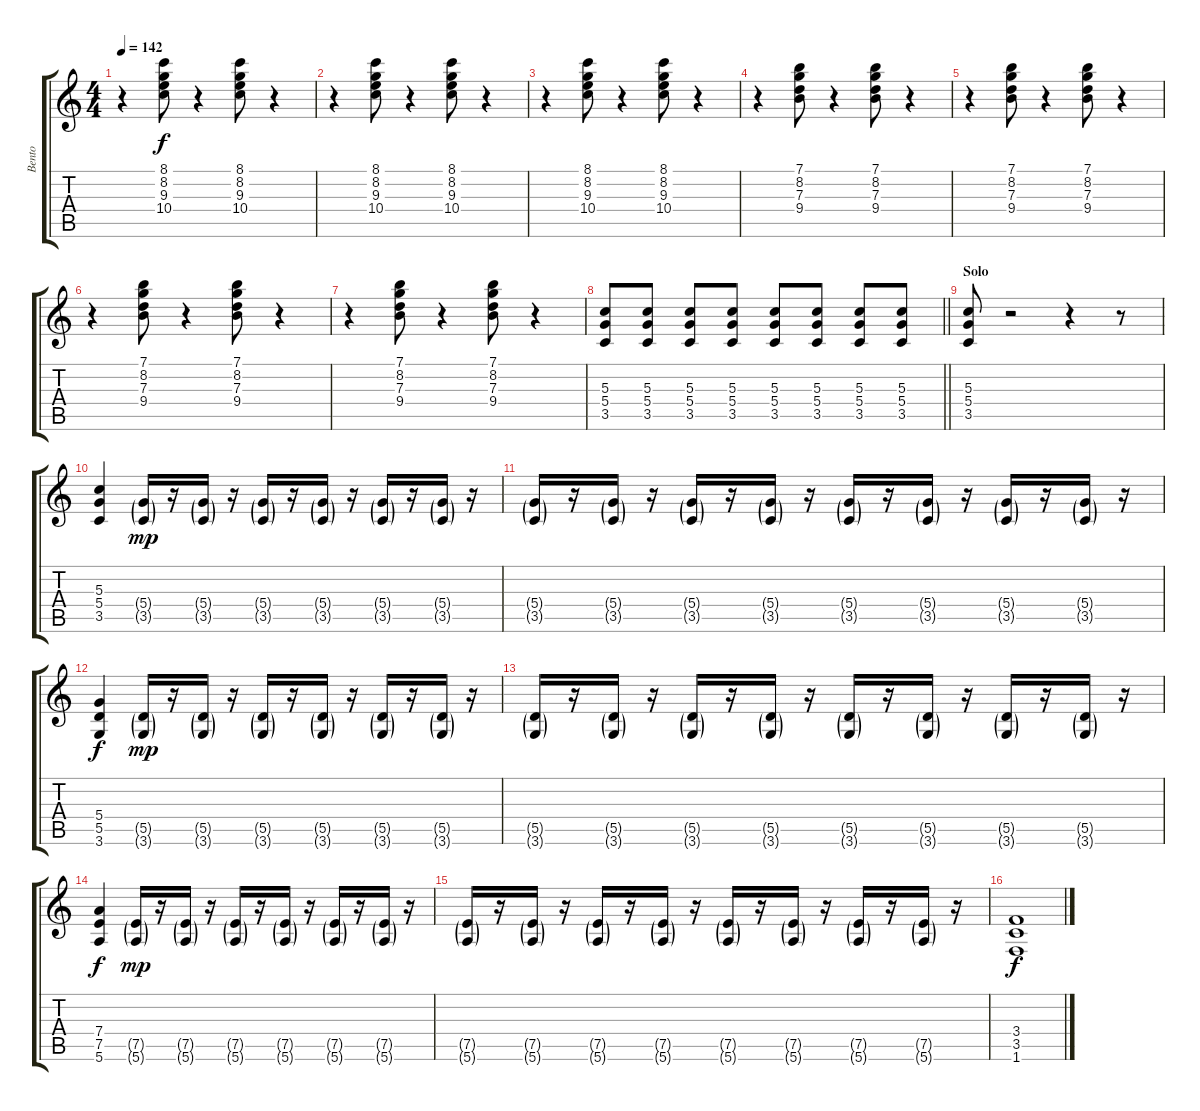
\track ("Bento" "Bento") {instrument distortionguitar}
\staff {score tabs}
\tuning (E4 B3 G3 D3 A2 E2) {hide}
\ts (4 4)
\tempo 142
\clef g2
\ks c
r.4{dy f} (8.1 8.2 9.3 10.4).8 r.4 (8.1 8.2 9.3 10.4).8 r.4 |
r.4 (8.1 8.2 9.3 10.4).8 r.4 (8.1 8.2 9.3 10.4).8 r.4 |
r.4 (8.1 8.2 9.3 10.4).8 r.4 (8.1 8.2 9.3 10.4).8 r.4 |
r.4 (7.1 8.2 7.3 9.4).8 r.4 (7.1 8.2 7.3 9.4).8 r.4 |
r.4 (7.1 8.2 7.3 9.4).8 r.4 (7.1 8.2 7.3 9.4).8 r.4 |
r.4 (7.1 8.2 7.3 9.4).8 r.4 (7.1 8.2 7.3 9.4).8 r.4 |
r.4 (7.1 8.2 7.3 9.4).8 r.4 (7.1 8.2 7.3 9.4).8 r.4 |
\barLineRight lightlight
(5.3 5.4 3.5).8{instrument distortionguitar} (5.3 5.4 3.5).8 (5.3 5.4 3.5).8 (5.3 5.4 3.5).8 (5.3 5.4 3.5).8 (5.3 5.4 3.5).8 (5.3 5.4 3.5).8 (5.3 5.4 3.5).8 |
\section ("" "Solo")
(5.3 5.4 3.5).8 r.2 r.4 r.8 |
(5.3 5.4 3.5).4 (5.4{g} 3.5{g}).16{dy mp} r.16 (5.4{g} 3.5{g}).16 r.16 (5.4{g} 3.5{g}).16 r.16 (5.4{g} 3.5{g}).16 r.16 (5.4{g} 3.5{g}).16 r.16 (5.4{g} 3.5{g}).16 r.16 |
(5.4{g} 3.5{g}).16 r.16 (5.4{g} 3.5{g}).16 r.16 (5.4{g} 3.5{g}).16 r.16 (5.4{g} 3.5{g}).16 r.16 (5.4{g} 3.5{g}).16 r.16 (5.4{g} 3.5{g}).16 r.16 (5.4{g} 3.5{g}).16 r.16 (5.4{g} 3.5{g}).16 r.16 |
(5.4 5.5 3.6).4{dy f} (5.5{g} 3.6{g}).16{dy mp} r.16 (5.5{g} 3.6{g}).16 r.16 (5.5{g} 3.6{g}).16 r.16 (5.5{g} 3.6{g}).16 r.16 (5.5{g} 3.6{g}).16 r.16 (5.5{g} 3.6{g}).16 r.16 |
(5.5{g} 3.6{g}).16 r.16 (5.5{g} 3.6{g}).16 r.16 (5.5{g} 3.6{g}).16 r.16 (5.5{g} 3.6{g}).16 r.16 (5.5{g} 3.6{g}).16 r.16 (5.5{g} 3.6{g}).16 r.16 (5.5{g} 3.6{g}).16 r.16 (5.5{g} 3.6{g}).16 r.16 |
(7.4 7.5 5.6).4{dy f} (7.5{g} 5.6{g}).16{dy mp} r.16 (7.5{g} 5.6{g}).16 r.16 (7.5{g} 5.6{g}).16 r.16 (7.5{g} 5.6{g}).16 r.16 (7.5{g} 5.6{g}).16 r.16 (7.5{g} 5.6{g}).16 r.16 |
(7.5{g} 5.6{g}).16 r.16 (7.5{g} 5.6{g}).16 r.16 (7.5{g} 5.6{g}).16 r.16 (7.5{g} 5.6{g}).16 r.16 (7.5{g} 5.6{g}).16 r.16 (7.5{g} 5.6{g}).16 r.16 (7.5{g} 5.6{g}).16 r.16 (7.5{g} 5.6{g}).16 r.16 |
(3.4 3.5 1.6).1{dy f}
